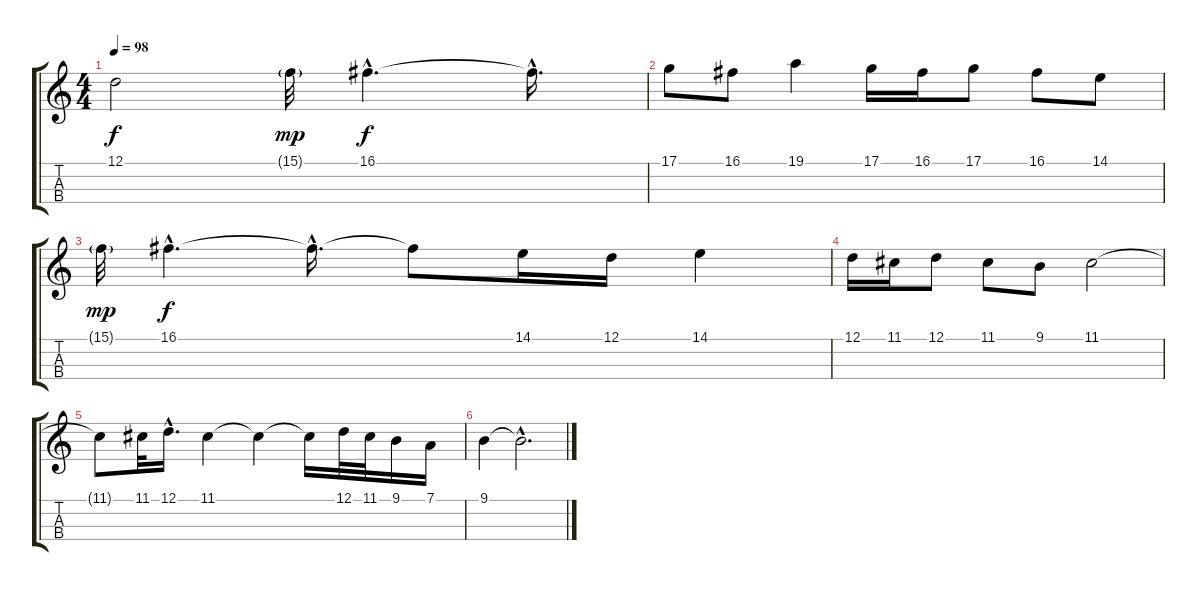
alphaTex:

\track "" {instrument violin}
\staff {score tabs}
\tuning (D4 A3 E3 B2) {hide}
\ts (4 4)
\tempo 98
\clef g2
\ks c
12.1{t}.2{dy f} 15.1{g}.32{dy mp} 16.1{hac}.4{d dy f} 16.1{hac t}.16{d} |
17.1.8 16.1.8 19.1.4 17.1.16 16.1.16 17.1.8 16.1.8 14.1.8 |
15.1{g}.32{dy mp} 16.1{hac}.4{d dy f} 16.1{hac t}.16{d} 16.1{t}.8 14.1.16 12.1.16 14.1.4 |
12.1.16 11.1.16 12.1.8 11.1.8 9.1.8 11.1.2 |
11.1{t}.8 11.1.32 12.1{hac}.16{d} 11.1.4 11.1{t}.4 11.1{t}.16 12.1.32 11.1.32 9.1.16 7.1.16 |
9.1.4{volume 0} 9.1{hac t}.2{d}
